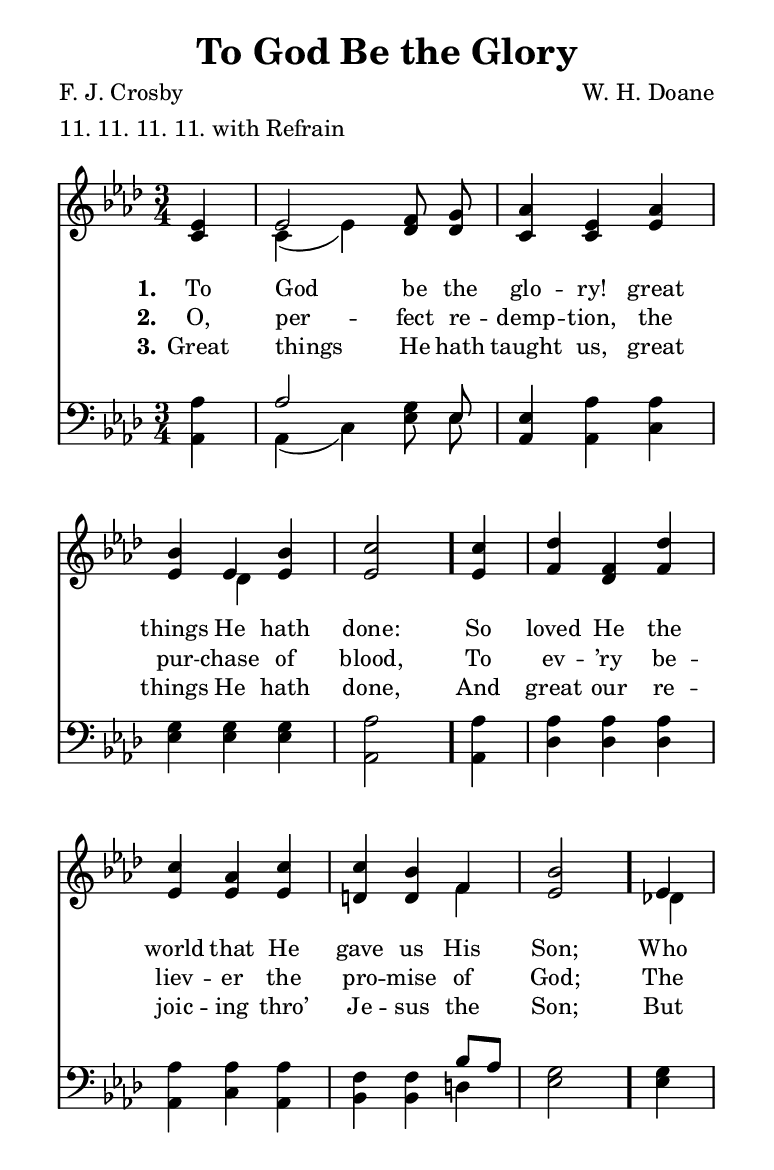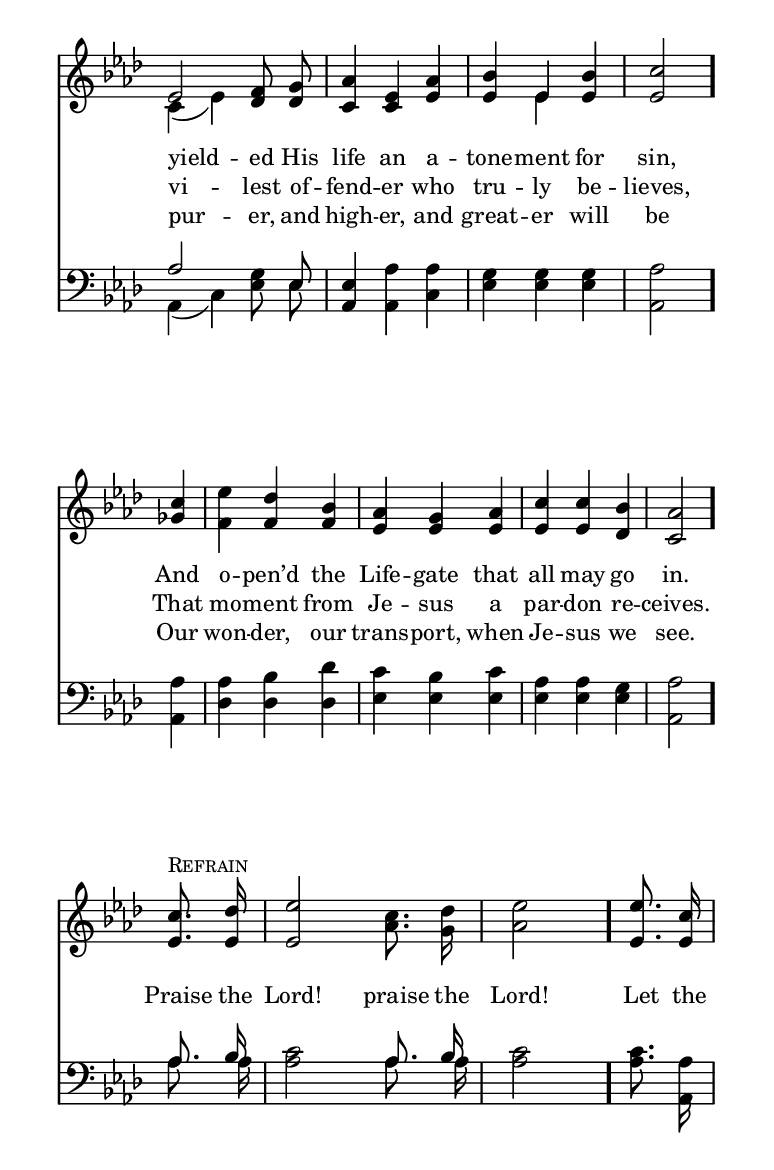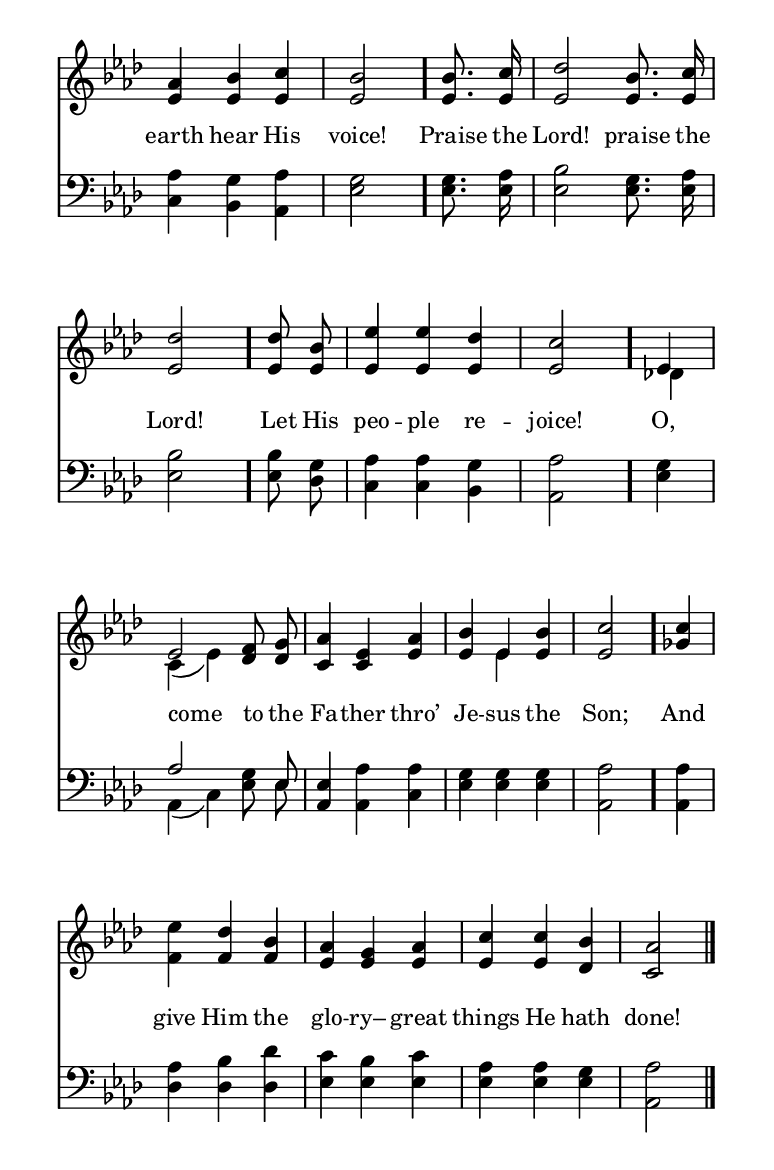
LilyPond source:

\include "common/global.ily"
\paper {
  \include "common/paper.ily"
  ragged-last-bottom = ##t
  system-count = #(cond (is-eogsized 6) (#t #f))
  systems-per-page = #(cond (is-eogsized 5) (#t #f))
}

\header{
  hymnnumber = "130"
  title = "To God Be the Glory"
  tunename = ""
  meter = "11. 11. 11. 11. with Refrain"
  poet = "F. J. Crosby"
  composer = "W. H. Doane"
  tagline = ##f
}

% for fermata in MIDI
ta = { \tempo 4=100 }
tb = { \tempo 4=50 }

patternAA = { c4 | c2      c8 c8 | c4 c4 c4 | c4 c4 c4 | c2 }
patternAB = { c4 | c4( c4) c8 c8 | c4 c4 c4 | c4 c4 c4 | c2 }

patternBA = { c4 | c4 c4 c4 | c4 c4 c4 | c4 c4 c4      | c2 }
patternBB = { c4 | c4 c4 c4 | c4 c4 c4 | c4 c4 c8[ c8] | c2 }

patternCA = { c8. c16 | c2 c8. c16 | c2 }
patternCB = { c8. c16 | c4 c4 c4 | c2 }
patternCC = { c8  c8  | c4 c4 c4 | c2 }

global = {
  \include "common/overrides.ily"
  \override Staff.TimeSignature.style = #'numbered
  \time 3/4
  \override Score.MetronomeMark.transparent = ##t % hide all fermata changes too
  \ta
  \key aes \major
  \partial 4
  \autoBeamOff
}

notesSoprano = {
\global
\relative c' {

  \changePitch \patternAA { ees | ees f g | aes ees aes | bes ees, bes' | c }
  \changePitch \patternBA { c des f, des' | c aes c | c bes f | bes }
  \changePitch \patternAA { ees, | ees f g | aes ees aes | bes ees, bes' | c }
  \changePitch \patternBA { c | ees des bes | aes g aes | c c bes | aes }

  << s^\markup { \small \caps "Refrain" }
  \changePitch \patternCA { c des | ees c des | ees } >>
  \changePitch \patternCB { ees c | aes bes c | bes }
  \changePitch \patternCA { bes c | des bes c | des }
  \changePitch \patternCC { des bes | ees ees des | c }
  \changePitch \patternAA { ees, | ees f g | aes ees aes | bes ees, bes' | c }
  \changePitch \patternBA { c | ees des bes | aes g aes | c c bes | aes }

  \bar "|."

}
}

notesAlto = {
\global
\relative e' {

  \changePitch \patternAB { c | c ees des des | c c ees | ees des ees | ees }
  \changePitch \patternBA { ees | f des f | ees ees ees | d d f | ees }
  \changePitch \patternAB { des! | c ees des des | c c ees | ees ees ees | ees }
  \changePitch \patternBA { ges | f f f | ees ees ees | ees ees des | c }

  \changePitch \patternCA { ees ees | ees aes g | aes }
  \changePitch \patternCB { ees ees | ees ees ees | ees }
  \changePitch \patternCA { ees ees | ees ees ees | ees }
  \changePitch \patternCC { ees ees | ees ees ees | ees }
  \changePitch \patternAB { des! | c ees des des | c c ees | ees ees ees | ees }
  \changePitch \patternBA { ges | f f f | ees ees ees | ees ees des | c }

}
}

notesTenor = {
\global
\relative a {

  \changePitch \patternAA { aes | aes g ees | ees aes aes | g g g | aes }
  \changePitch \patternBB { aes | aes aes aes | aes aes aes | f f bes aes | g }
  \changePitch \patternAA { g | aes g ees | ees aes aes | g g g | aes }
  \changePitch \patternBA { aes | aes bes des | c bes c | aes aes g | aes }

  \changePitch \patternCA { aes bes | c aes bes | c }
  \changePitch \patternCB { c aes | aes g aes | g }
  \changePitch \patternCA { g aes | bes g aes | bes }
  \changePitch \patternCC { bes g | aes aes g | aes }
  \changePitch \patternAA { g | aes g ees | ees aes aes | g g g | aes }
  \changePitch \patternBA { aes | aes bes des | c bes c | aes aes g | aes }

}
}

notesBass = {
\global
\relative f, {

  \changePitch \patternAB { aes | aes c | ees ees | aes, aes c | ees ees ees | aes, }
  \changePitch \patternBA { aes | des des des | aes c aes | bes bes d | ees }
  \changePitch \patternAB { ees | aes, c ees ees | aes, aes c | ees ees ees | aes, }
  \changePitch \patternBA { aes | des des des | ees ees ees | ees ees ees | aes, }

  \changePitch \patternCA { aes' aes | aes aes aes | aes }
  \changePitch \patternCB { aes aes, | c bes aes | ees' }
  \changePitch \patternCA { ees ees | ees ees ees | ees }
  \changePitch \patternCC { ees des | c c bes | aes }
  \changePitch \patternAB { ees' | aes, c ees ees | aes, aes c | ees ees ees | aes, }
  \changePitch \patternBA { aes | des des des | ees ees ees | ees ees ees | aes, }

}
}

Refrain = \lyricmode {

Praise the Lord! praise the Lord! \bar "."
Let the earth hear His voice! \bar "."
Praise the Lord! praise the Lord! \bar "."
Let His peo -- ple re -- joice! \bar "."
O, come to the Fa -- ther thro’ Je -- sus the Son; \bar "."
And give Him the glo -- ry– great things He hath done! \bar "."

}

wordsA = \lyricmode {
\set stanza = "1."

To God be the glo -- ry! great things He hath done: \bar "."
So loved He the world that He gave us His Son; \bar "."
Who yield -- ed His life an a -- tone -- ment for sin, \bar "."
And o -- pen’d the Life -- gate that all may go in. \bar "."

}

wordsB = \lyricmode {
\set stanza = "2."

O, per -- fect re -- demp -- tion, the pur -- chase of blood,
To ev -- ’ry be -- liev -- er the pro -- mise of God;
The vi -- lest of -- fend -- er who tru -- ly be -- lieves,
That mo -- ment from Je -- sus a par -- don re -- ceives.

{ \break }
\Refrain

}

wordsC = \lyricmode {
\set stanza = "3."

Great things He hath taught us, great things He hath done,
And great our re -- joic -- ing thro’ Je -- sus the Son;
But pur -- er, and high -- er, and great -- er will be
Our won -- der, our trans -- port, when Je -- sus we see.

}

\score {
  \context ChoirStaff <<
    \context Staff = upper <<
      \set Staff.autoBeaming = ##f
      \set ChoirStaff.systemStartDelimiter = #'SystemStartBar
      \set ChoirStaff.printPartCombineTexts = ##f
      \partcombine #'(2 . 9) \notesSoprano \notesAlto
      \context NullVoice = sopranos { \voiceOne << \notesSoprano >> }
      \context NullVoice = altos { \voiceTwo << \notesAlto >> }
      \context Lyrics = one   \lyricsto altos \wordsA
      \context Lyrics = two   \lyricsto altos \wordsB
      \context Lyrics = three \lyricsto altos \wordsC
    >>
    \context Staff = men <<
      \set Staff.autoBeaming = ##f
      \clef bass
      \set ChoirStaff.printPartCombineTexts = ##f
      \partcombine #'(2 . 9) \notesTenor \notesBass
      \context NullVoice = tenors { \voiceOne << \notesTenor >> }
      \context NullVoice = basses { \voiceTwo << \notesBass >> }
    >>
  >>
  \layout {
    \include "common/layout.ily"
  }
  \midi{
    \include "common/midi.ily"
  }
}

\version "2.19.49"  % necessary for upgrading to future LilyPond versions.

% vi:set et ts=2 sw=2 ai nocindent syntax=lilypond:
